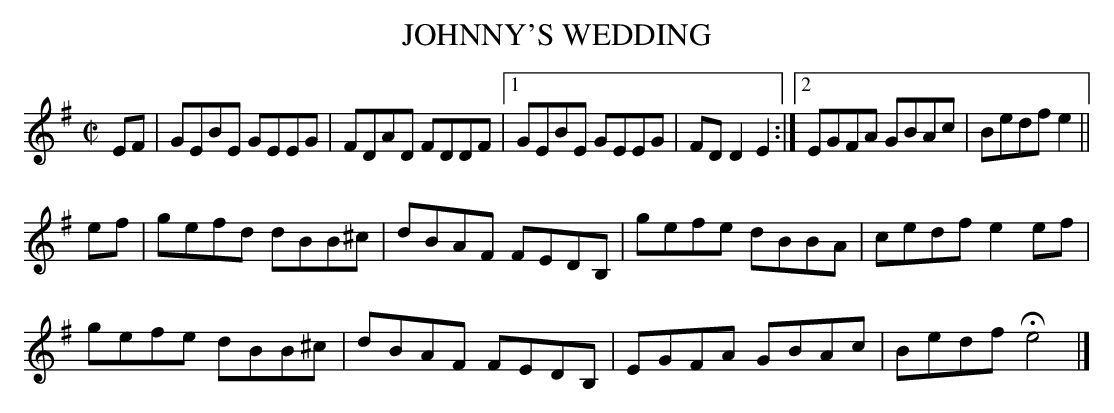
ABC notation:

X:1
T:JOHNNY'S WEDDING
M:C|
L:1/8
K:Em % source key = Gm
EF|GEBE GEEG|FDAD FDDF|1 GEBE GEEG|FDD2 E2:|\
[2 EGFA GBAc|Bedf e2||
ef|gefd dBB^c|dBAF FEDB,|gefe dBBA|cedf e2ef|
gefe dBB^c|dBAF FEDB,|EGFA GBAc|Bedf He4|]
